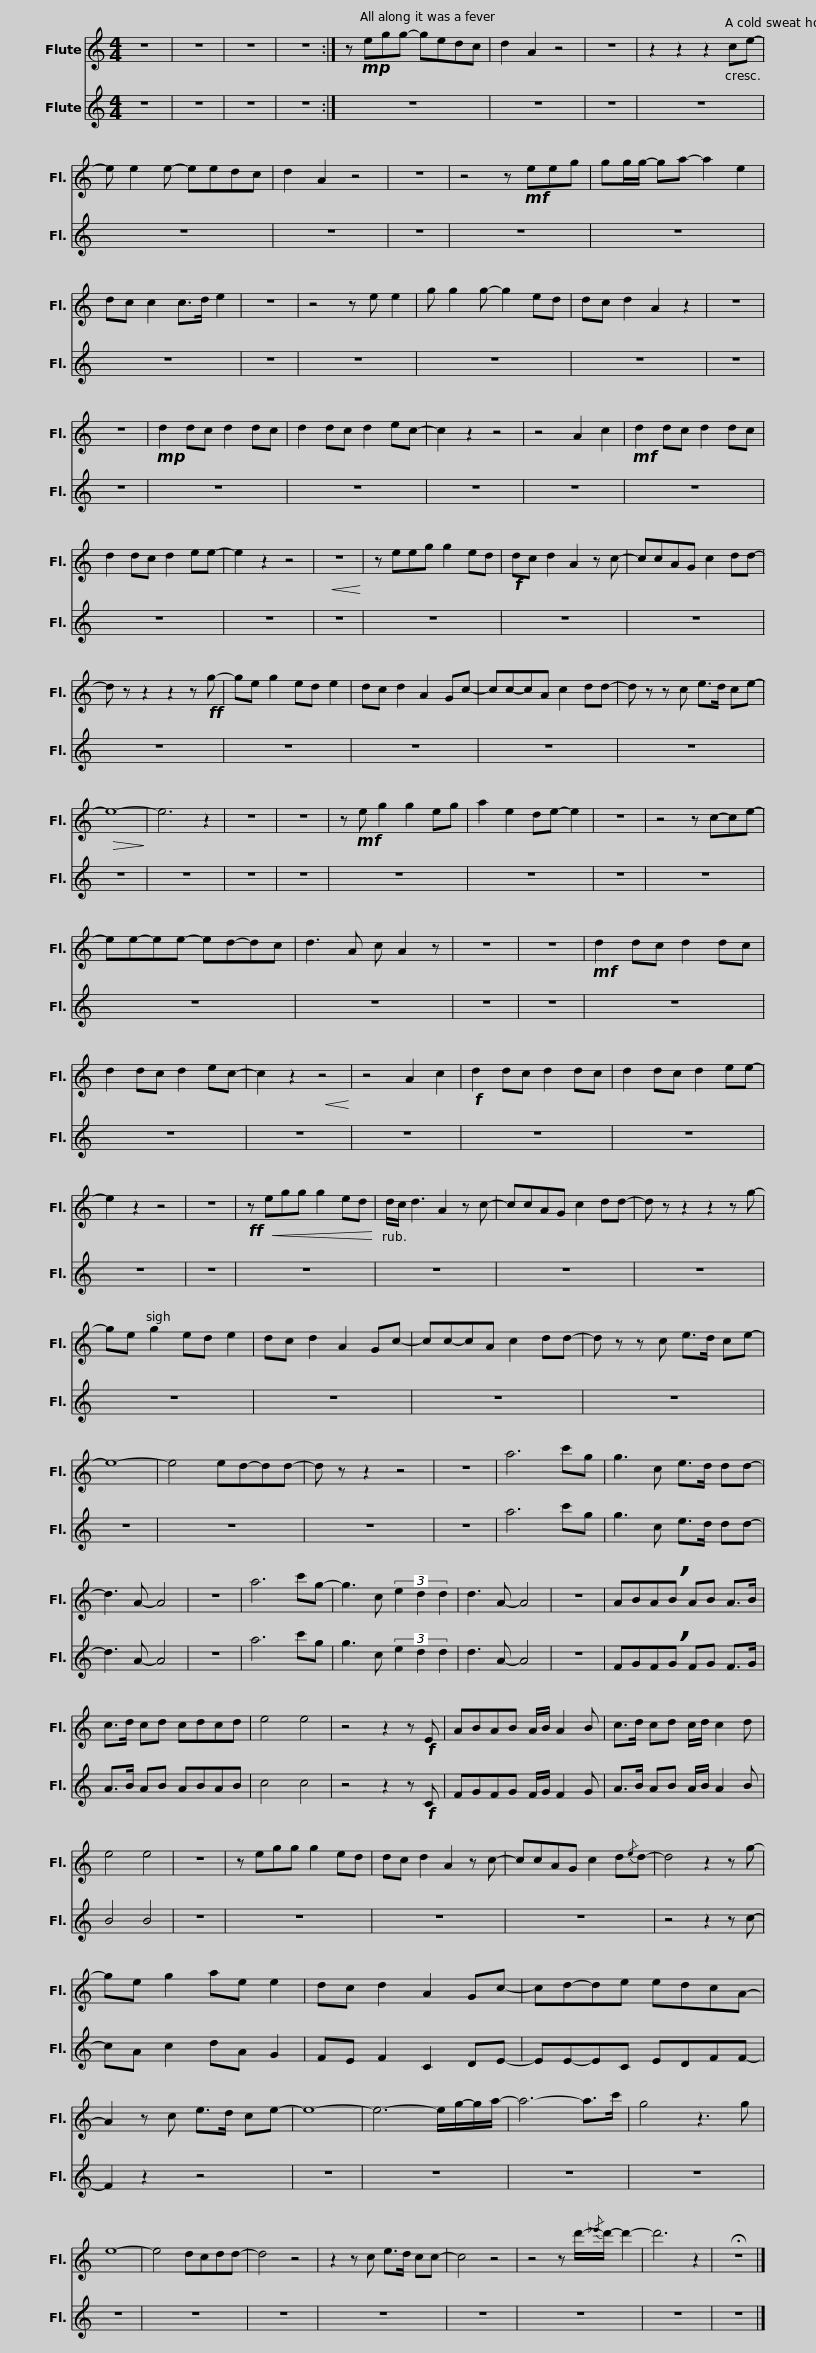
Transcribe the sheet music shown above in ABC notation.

X:1
%%score 1 2
L:1/8
M:4/4
I:linebreak $
K:C
V:1 treble
V:2 treble
V:1
 z8 | z8 | z8 | z8 :| z!mp! egg- gedc | %5
 d2 A2 z4 | z8 | z2 z2 z2 ce- | e e2 e- eedc | d2 A2 z4 | %10
 z8 |$ z4 z!mf! eeg | gg/g/- ga- a2 e2 | dc c2 c>d e2 | z8 | %15
 z4 z e e2 | g g2 g- g2 ed | dc d2 A2 z2 | z8 | z8 |$ %20
!mp! d2 dc d2 dc | d2 dc d2 ec- | c2 z2 z4 | z4 A2 c2 |!mf! d2 dc d2 dc | %25
 d2 dc d2 ee- | e2 z2 z4 |!<(! z8!<)! | z eeg g2 ed |$!f! dc d2 A2 z c- | %30
 ccAG c2 dd- | d z z2 z2 z!ff! g- | ge g2 ed e2 | dc d2 A2 Gc- | cc-cA c2 dd- | %35
 d z z c e>d ce- |$!>(! e8-!>)! | e6 z2 | z8 | z8 | %40
 z!mf! e g2 g2 eg | a2 e2 de- e2 | z8 | z4 z c-ce- | ee-ee- ed-dc | %45
 d3 A c A2 z | z8 |$ z8 |!mf! d2 dc d2 dc | d2 dc d2 ec- | %50
 c2 z2!<(! z4!<)! | z4 A2 c2 |!f! d2 dc d2 dc | d2 dc d2 ee- | e2 z2 z4 | %55
 z8 |!ff! z!<(! egg g2 ed!<)! |$ d/c/ d3 A2 z c- | ccAG c2 dd- | d z z2 z2 z g- | %60
 ge g2 ed e2 | dc d2 A2 Gc- | cc-cA c2 dd- |$ d z z c e>d ce- | e8- | %65
 e4 ed-dd- | d z z2 z4 | z8 | a6 c'g | g3 c e>d dd- | %70
 d3 A- A4 | z8 | a6 c'g- |$ g3 c (3e2 d2 d2 | d3 A- A4 | %75
 z8 | ABA!breath!B AB A>B | c>d cd cdcd | e4 e4 | z4 z2 z!f! E | %80
 ABAB A/B/ A2 B |$ c>d cd c/d/ c2 d | e4 e4 | z8 | z egg g2 ed | %85
 dc d2 A2 z c- | ccAG c2 d{/e}d- | d4 z2 z g- | ge g2 ae e2 |$ dc d2 A2 Gc- | %90
 cd-de edcA- | A2 z c e>d ce- | e8- | e6- e/g/-g/a/- | a6- a>c' | %95
 g4 z3 g | e8- | e4 dcdd- |$ d4 z4 | z2 z c e>d cc- | %100
 c4 z4 | z4 z d'/-{/_e'}d'/- d'2- | d'6 z2 | !fermata!z8 |] %104
V:2
 z8 | z8 | z8 | z8 :| z8 | %5
 z8 | z8 | z8 | z8 | z8 | %10
 z8 |$ z8 | z8 | z8 | z8 | %15
 z8 | z8 | z8 | z8 | z8 |$ %20
 z8 | z8 | z8 | z8 | z8 | %25
 z8 | z8 | z8 | z8 |$ z8 | %30
 z8 | z8 | z8 | z8 | z8 | %35
 z8 |$ z8 | z8 | z8 | z8 | %40
 z8 | z8 | z8 | z8 | z8 | %45
 z8 | z8 |$ z8 | z8 | z8 | %50
 z8 | z8 | z8 | z8 | z8 | %55
 z8 | z8 |$ z8 | z8 | z8 | %60
 z8 | z8 | z8 |$ z8 | z8 | %65
 z8 | z8 | z8 | a6 c'g | g3 c e>d dd- | %70
 d3 A- A4 | z8 | a6 c'g |$ g3 c (3e2 d2 d2 | d3 A- A4 | %75
 z8 | FGF!breath!G FG F>G | A>B AB ABAB | c4 c4 | z4 z2 z!f! C | %80
 FGFG F/G/ F2 G |$ A>B AB A/B/ A2 B | B4 B4 | z8 | z8 | %85
 z8 | z8 | z4 z2 z c- | cA c2 dA G2 |$ FE F2 C2 DE- | %90
 EE-EC EDFF- | F2 z2 z4 | z8 | z8 | z8 | %95
 z8 | z8 | z8 |$ z8 | z8 | %100
 z8 | z8 | z8 | z8 |] %104
